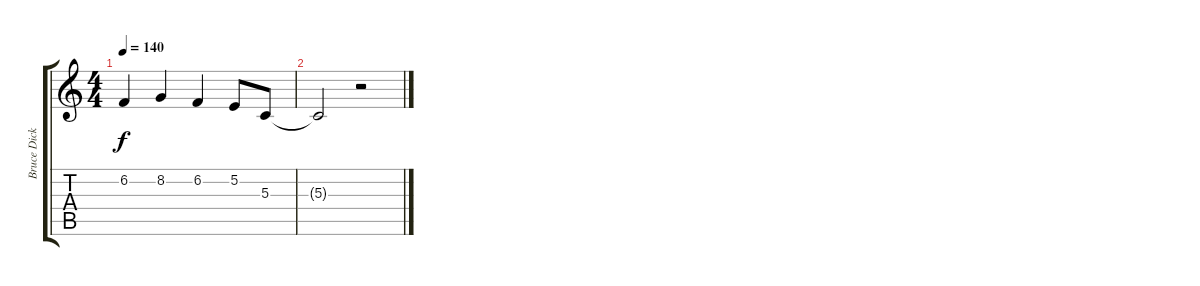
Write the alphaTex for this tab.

\track ("Bruce Dickinson" "Bruce Dick") {instrument cello}
\staff {score tabs}
\tuning (E4 B3 G3 D3 A2 E2) {hide}
\ts (4 4)
\tempo 140
\clef g2
\ks c
6.2{t}.4{dy f} 8.2.4 6.2.4 5.2.8 5.3.8 |
5.3{t}.2 r.2
